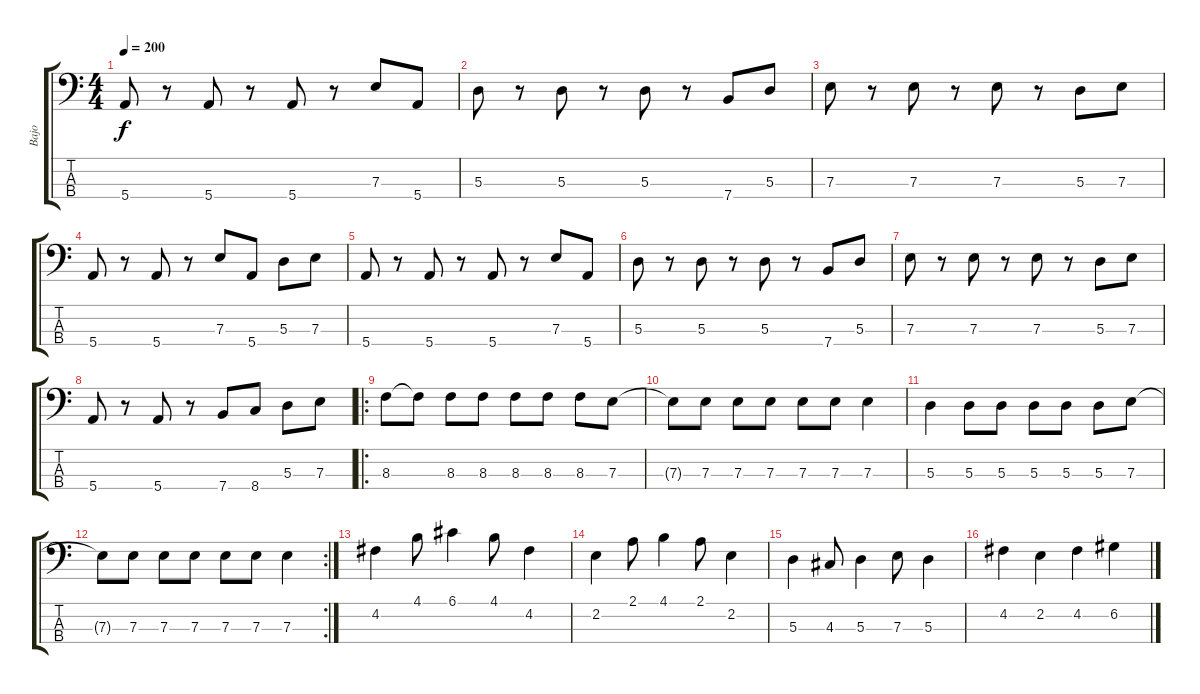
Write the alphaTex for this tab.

\track ("Bajo" "Bajo") {instrument electricbassfinger}
\staff {score tabs}
\tuning (G2 D2 A1 E1) {hide}
\ts (4 4)
\tempo 200
\clef f4
\ks c
5.4.8{dy f} r.8 5.4.8 r.8 5.4.8 r.8 7.3.8 5.4.8 |
5.3.8 r.8 5.3.8 r.8 5.3.8 r.8 7.4.8 5.3.8 |
7.3.8 r.8 7.3.8 r.8 7.3.8 r.8 5.3.8 7.3.8 |
5.4.8 r.8 5.4.8 r.8 7.3.8 5.4.8 5.3.8 7.3.8 |
5.4.8 r.8 5.4.8 r.8 5.4.8 r.8 7.3.8 5.4.8 |
5.3.8 r.8 5.3.8 r.8 5.3.8 r.8 7.4.8 5.3.8 |
7.3.8 r.8 7.3.8 r.8 7.3.8 r.8 5.3.8 7.3.8 |
5.4.8 r.8 5.4.8 r.8 7.4.8 8.4.8 5.3.8 7.3.8 |
\ro
8.3.8 8.3{t}.8 8.3.8 8.3.8 8.3.8 8.3.8 8.3.8 7.3.8 |
7.3{t}.8 7.3.8 7.3.8 7.3.8 7.3.8 7.3.8 7.3.4 |
5.3.4 5.3.8 5.3.8 5.3.8 5.3.8 5.3.8 7.3.8 |
\rc 2
7.3{t}.8 7.3.8 7.3.8 7.3.8 7.3.8 7.3.8 7.3.4 |
4.2.4 4.1.8 6.1.4 4.1.8 4.2.4 |
2.2.4 2.1.8 4.1.4 2.1.8 2.2.4 |
5.3.4 4.3.8 5.3.4 7.3.8 5.3.4 |
4.2.4 2.2.4 4.2.4 6.2.4
